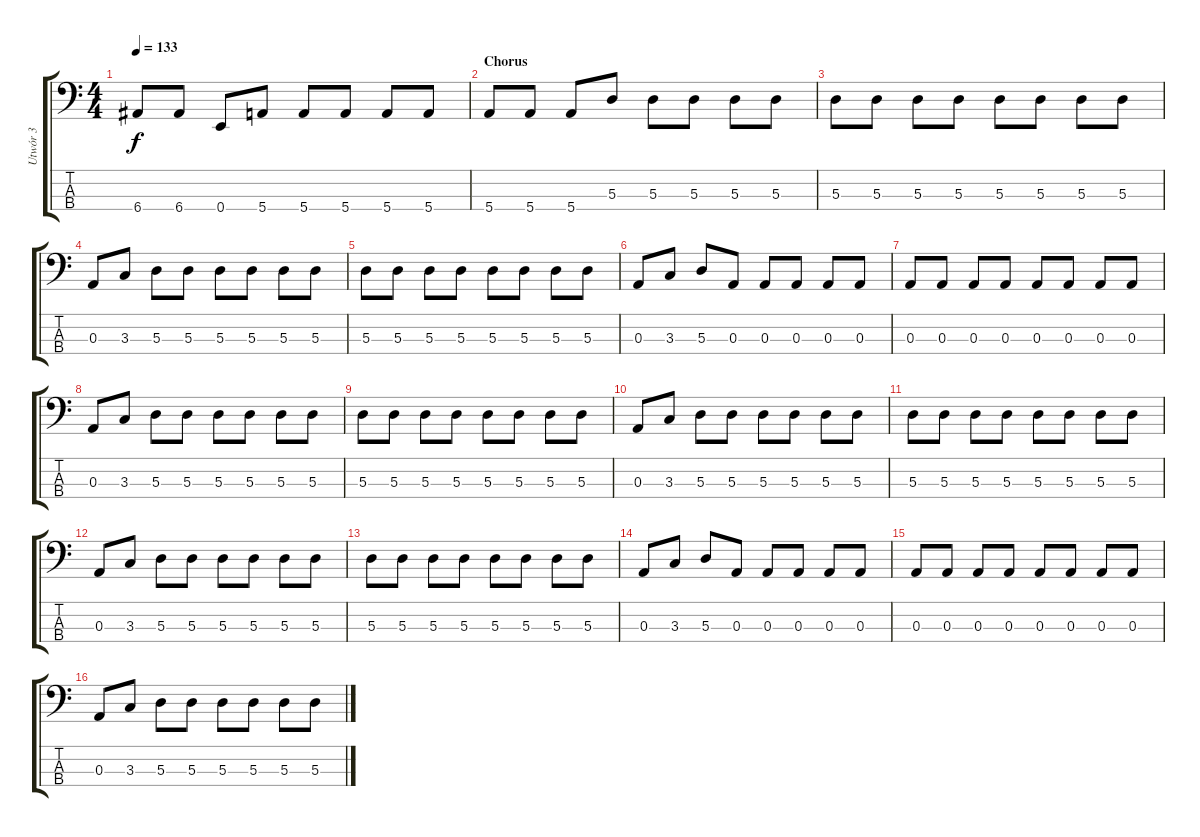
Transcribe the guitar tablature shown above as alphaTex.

\track ("Utwór 3" "Utwór 3") {instrument synthbass1}
\staff {score tabs}
\tuning (G2 D2 A1 E1) {hide}
\ts (4 4)
\tempo 133
\clef f4
\ks c
6.4.8{dy f} 6.4.8 0.4.8 5.4.8 5.4.8 5.4.8 5.4.8 5.4.8 |
\section ("" "Chorus")
5.4.8 5.4.8 5.4.8 5.3.8 5.3.8 5.3.8 5.3.8 5.3.8 |
5.3.8 5.3.8 5.3.8 5.3.8 5.3.8 5.3.8 5.3.8 5.3.8 |
0.3.8 3.3.8 5.3.8 5.3.8 5.3.8 5.3.8 5.3.8 5.3.8 |
5.3.8 5.3.8 5.3.8 5.3.8 5.3.8 5.3.8 5.3.8 5.3.8 |
0.3.8 3.3.8 5.3.8 0.3.8 0.3.8 0.3.8 0.3.8 0.3.8 |
0.3.8 0.3.8 0.3.8 0.3.8 0.3.8 0.3.8 0.3.8 0.3.8 |
0.3.8 3.3.8 5.3.8 5.3.8 5.3.8 5.3.8 5.3.8 5.3.8 |
5.3.8 5.3.8 5.3.8 5.3.8 5.3.8 5.3.8 5.3.8 5.3.8 |
0.3.8 3.3.8 5.3.8 5.3.8 5.3.8 5.3.8 5.3.8 5.3.8 |
5.3.8 5.3.8 5.3.8 5.3.8 5.3.8 5.3.8 5.3.8 5.3.8 |
0.3.8 3.3.8 5.3.8 5.3.8 5.3.8 5.3.8 5.3.8 5.3.8 |
5.3.8 5.3.8 5.3.8 5.3.8 5.3.8 5.3.8 5.3.8 5.3.8 |
0.3.8 3.3.8 5.3.8 0.3.8 0.3.8 0.3.8 0.3.8 0.3.8 |
0.3.8 0.3.8 0.3.8 0.3.8 0.3.8 0.3.8 0.3.8 0.3.8 |
0.3.8 3.3.8 5.3.8 5.3.8 5.3.8 5.3.8 5.3.8 5.3.8
